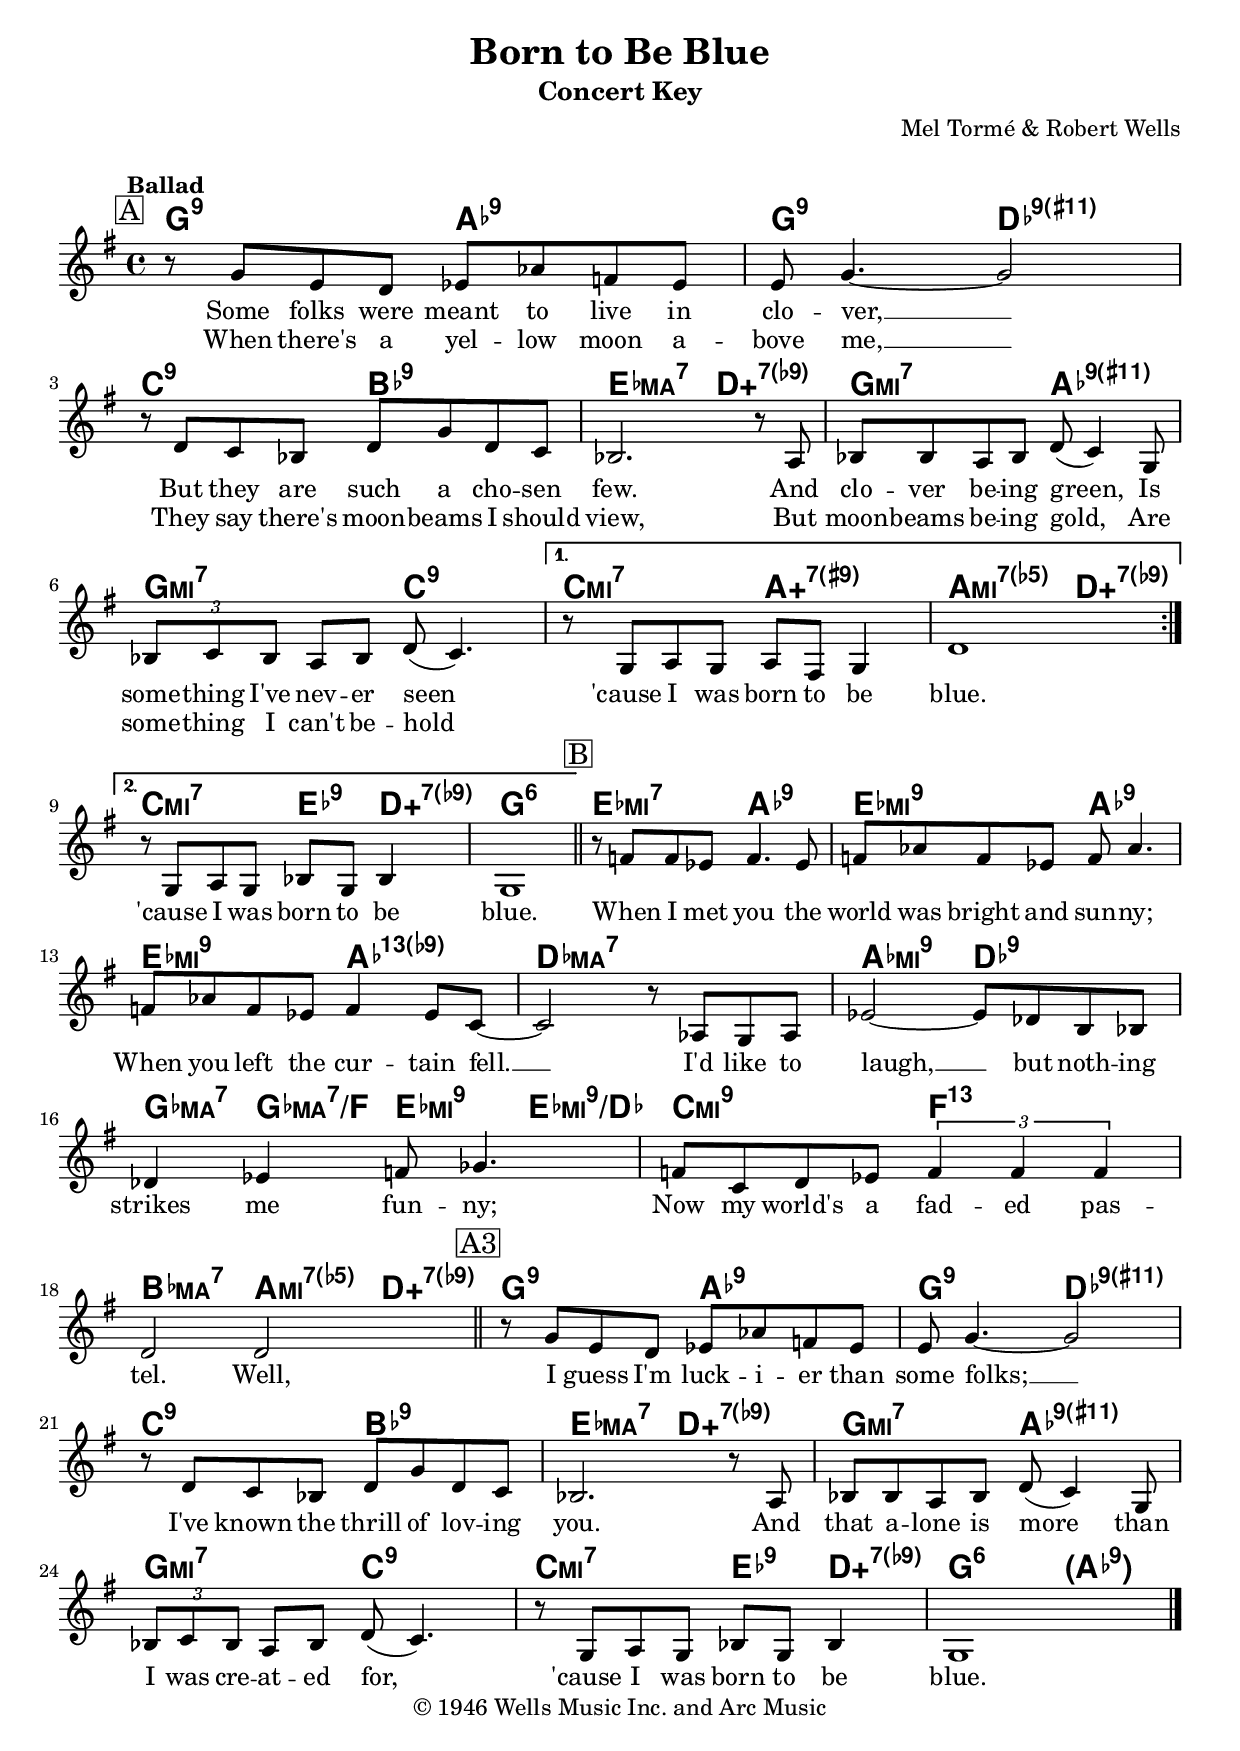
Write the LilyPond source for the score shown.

\version "2.24.0"

\include "english.ly"

instrument = "Concert Key"
whatKey = g
whatClef = "treble"

%% -*- Mode: LilyPond -*-

\include "lead-sheets.ily"

\header {
  title = "Born to Be Blue"
  subtitle = \instrument
  composer = "Mel Tormé & Robert Wells"
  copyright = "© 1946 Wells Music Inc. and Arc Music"
}

refrainLyricsOne = \lyricmode {
Some folks were meant to live in clo -- ver, __
But they are such a cho -- sen few.
And clo -- ver be -- ing green,
Is some -- thing I've nev -- er seen
}

refrainLyricsRepOne = \lyricmode {
'cause I was born to be blue.
}

refrainLyricsTwo = \lyricmode {
When there's a yel -- low moon a -- bove me, __
They say there's moon -- beams I should view,
But moon -- beams be -- ing gold,
Are some -- thing I can't be -- hold
}

refrainLyricsRepTwo = \lyricmode {
'cause I was born to be blue.
}

refrainLyricsBridge = \lyricmode {
When I met you
the world was bright and sun -- ny;
When you left the cur -- tain fell. __
I'd like to laugh, __
but noth -- ing strikes me fun -- ny;
Now my world's a fad -- ed pas -- tel. Well,
}

refrainLyricsThree = \lyricmode {
I guess I'm luck -- i -- er than some folks; __
I've known the thrill of lov -- ing you.
And that a -- lone is more than I was cre -- at -- ed for,
}

refrainLyricsRepThree = \lyricmode {
'cause I was born to be blue.
}

refrainChords = \chordmode {
  c2:9 df:9 c2:9 gf2:9.11+ f2:9 ef:9
  af2:maj7 g2:7.5+.9- c2:m7 df2:9.11+ c2:m7 f2:9

  f2:m7 d2:7.5+.9+ d2:m7.5- g2:7.5+.9-

  f2:m7 af4:9 g4:7.5+.9- c1:6

  af2:m7 df2:9 af2:m9 df2:9 af2:m9 df2:13.9- gf1:maj7
  df2:m9 gf2:9 cf4:maj7 cf4:maj7/bf af4:m9 af4:m9/gf
  f2:m9 bf2:13 ef2:maj7 d4:m7.5- g4:7.5+.9-

  c2:9 df:9 c2:9 gf2:9.11+ f2:9 ef:9
  af2:maj7 g2:7.5+.9- c2:m7 df2:9.11+ c2:m7 f2:9
  f2:m7 af4:9 g4:7.5+.9- c2:6
  \chordInsideParens{ df2:9 }
}

refrainKey = c

refrainMelody = \relative f' {
  \time 4/4
  \key \refrainKey \major
  \clef \whatClef
  \tempo "Ballad"

  \mark \markup{ \box "A" }

  \repeat volta 2 {
  r8 c8 a8 g8 af8 df8 bf8 af8 | a8 c4.~ c2 | r8 g8 f8 ef8 g8 c8 g8 f8 |
  ef2. r8 d8 | ef8 ef8 d8 ef8 g8( f4) c8 | \tuplet 3/2 { ef8 f8 ef8 } d8 ef8 g8( f4.) |
  } \alternative { {
  r8 c8 d8 c8 d8 b8 c4 | g'1 |
  } {  
  r8 c,8 d8 c8 ef8 c8 ef4 | c1 |
  } }

  \bar "||"

  \mark \markup{ \box "B" }

  r8 bf'8 bf8 af8 bf4. af8 | bf8 df8 bf8 af8 bf8 df4. |
  bf8 df8 bf8 af8 bf4 af8 f8~ | f2 r8 df8 c8 df8 |
  af'2~ af8 gf8 ff8 ef8 | gf4 af4 bf8 cf4. |
  bf8 f8 g8 af8 \tuplet 3/2 { bf4 bf4 bf4 } | g2 g2 |
  
  \bar "||"

  \mark \markup{ \box "A3" }

  r8 c8 a8 g8 af8 df8 bf8 af8 | a8 c4.~ c2 | r8 g8 f8 ef8 g8 c8 g8 f8 |
  ef2. r8 d8 | ef8 ef8 d8 ef8 g8( f4) c8 | \tuplet 3/2 { ef8 f8 ef8 } d8 ef8 g8( f4.) |
  r8 c8 d8 c8 ef8 c8 ef4 | c1 |

  \bar "|."
}

\include "paper.ily"

\markup {
  % Leave a gap after the header
  \vspace #1
}

\score {
  <<
    { \context ChordNames 
      {
      \override ChordName.font-size = #+3
      \override ChordName.font-series = #'bold
      \set chordChanges = ##t
     \transpose \refrainKey \whatKey {
       \refrainChords
	}
      }
      }
    \new Staff {
      \context Voice = "voiceMelody" { 
	\noDoubleAccidentalMusic \transpose c \whatKey {
	  \refrainMelody
	  }
	}
    }
    \new Lyrics \lyricsto "voiceMelody"
    {
      <<
      {
      \refrainLyricsOne
      \refrainLyricsRepOne
      \refrainLyricsRepTwo
      \refrainLyricsBridge
      \refrainLyricsThree
      \refrainLyricsRepThree
      }
	\new Lyrics {
	  \set associatedVoice = "voiceMelody"
	  \refrainLyricsTwo }
      >>
    }
  >>
  \layout { ragged-bottom = ##t }
}


